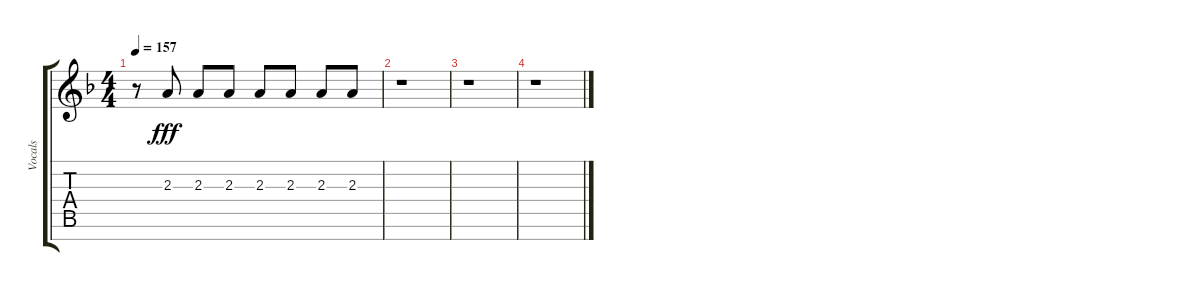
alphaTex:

\track ("Vocals" "Vocals") {instrument voiceoohs}
\staff {score tabs}
\tuning (E5 B4 G4 D4 A3 E3 B2) {hide}
\ts (4 4)
\tempo 157
\clef g2
\ks f
r.8{dy fff} 2.3.8 2.3.8 2.3.8 2.3.8 2.3.8 2.3.8 2.3.8 |
r.1 |
r.1 |
r.1
